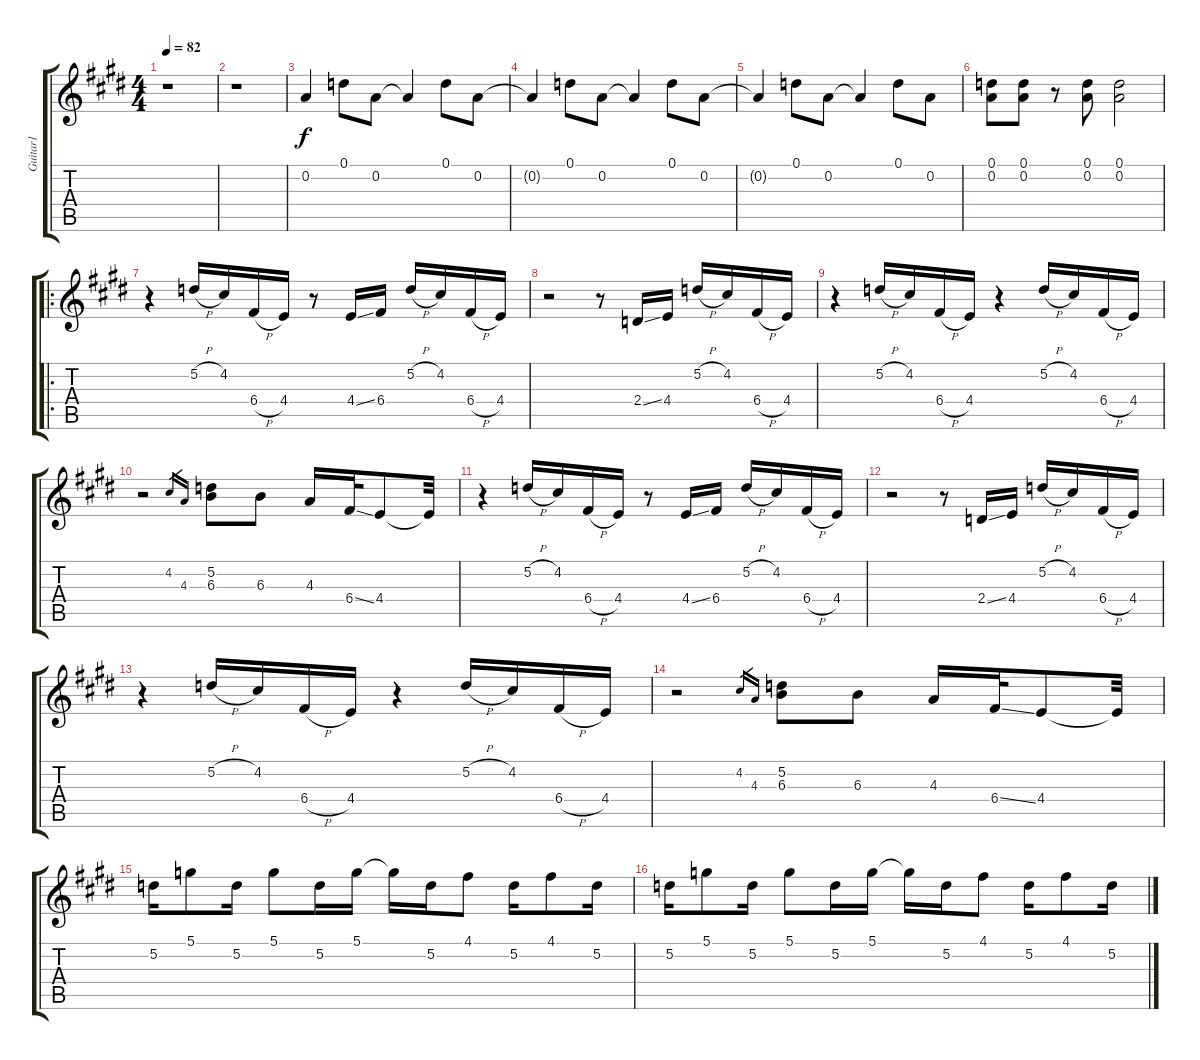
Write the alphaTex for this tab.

\track ("Guitar1" "Guitar1") {instrument electricguitarjazz}
\staff {score tabs}
\tuning (D4 A3 F3 C3 G2 E2) {hide}
\ts (4 4)
\tempo 82
\clef g2
\ks e
r.1{dy f instrument electricguitarjazz} |
r.1 |
0.2.4 0.1.8 0.2.8 0.2{t}.4 0.1.8 0.2.8 |
0.2{t}.4 0.1.8 0.2.8 0.2{t}.4 0.1.8 0.2.8 |
0.2{t}.4 0.1.8 0.2.8 0.2{t}.4 0.1.8 0.2.8 |
(0.1 0.2).8 (0.1 0.2).8 r.8 (0.1 0.2).8 (0.1 0.2).2 |
\ro
r.4{instrument acousticguitarnylon} 5.2{h}.16 4.2.16 6.4{h}.16 4.4.16 r.8 4.4{ss}.16 6.4.16 5.2{h}.16 4.2.16 6.4{h}.16 4.4.16 |
r.2 r.8 2.4{ss}.16 4.4.16 5.2{h}.16 4.2.16 6.4{h}.16 4.4.16 |
r.4 5.2{h}.16 4.2.16 6.4{h}.16 4.4.16 r.4 5.2{h}.16 4.2.16 6.4{h}.16 4.4.16 |
r.2 4.2.16{gr} 4.3.16{gr} (5.2 6.3).8 6.3.8 4.3.16 6.4{ss}.32 4.4.8 4.4{t}.32 |
r.4 5.2{h}.16 4.2.16 6.4{h}.16 4.4.16 r.8 4.4{ss}.16 6.4.16 5.2{h}.16 4.2.16 6.4{h}.16 4.4.16 |
r.2 r.8 2.4{ss}.16 4.4.16 5.2{h}.16 4.2.16 6.4{h}.16 4.4.16 |
r.4 5.2{h}.16 4.2.16 6.4{h}.16 4.4.16 r.4 5.2{h}.16 4.2.16 6.4{h}.16 4.4.16 |
r.2 4.2.16{gr} 4.3.16{gr} (5.2 6.3).8 6.3.8 4.3.16 6.4{ss}.32 4.4.8 4.4{t}.32 |
5.2.16{instrument electricguitarjazz} 5.1.8 5.2.16 5.1.8 5.2.16 5.1.16 5.1{t}.16 5.2.16 4.1.8 5.2.16 4.1.8 5.2.16 |
5.2.16 5.1.8 5.2.16 5.1.8 5.2.16 5.1.16 5.1{t}.16 5.2.16 4.1.8 5.2.16 4.1.8 5.2.16
